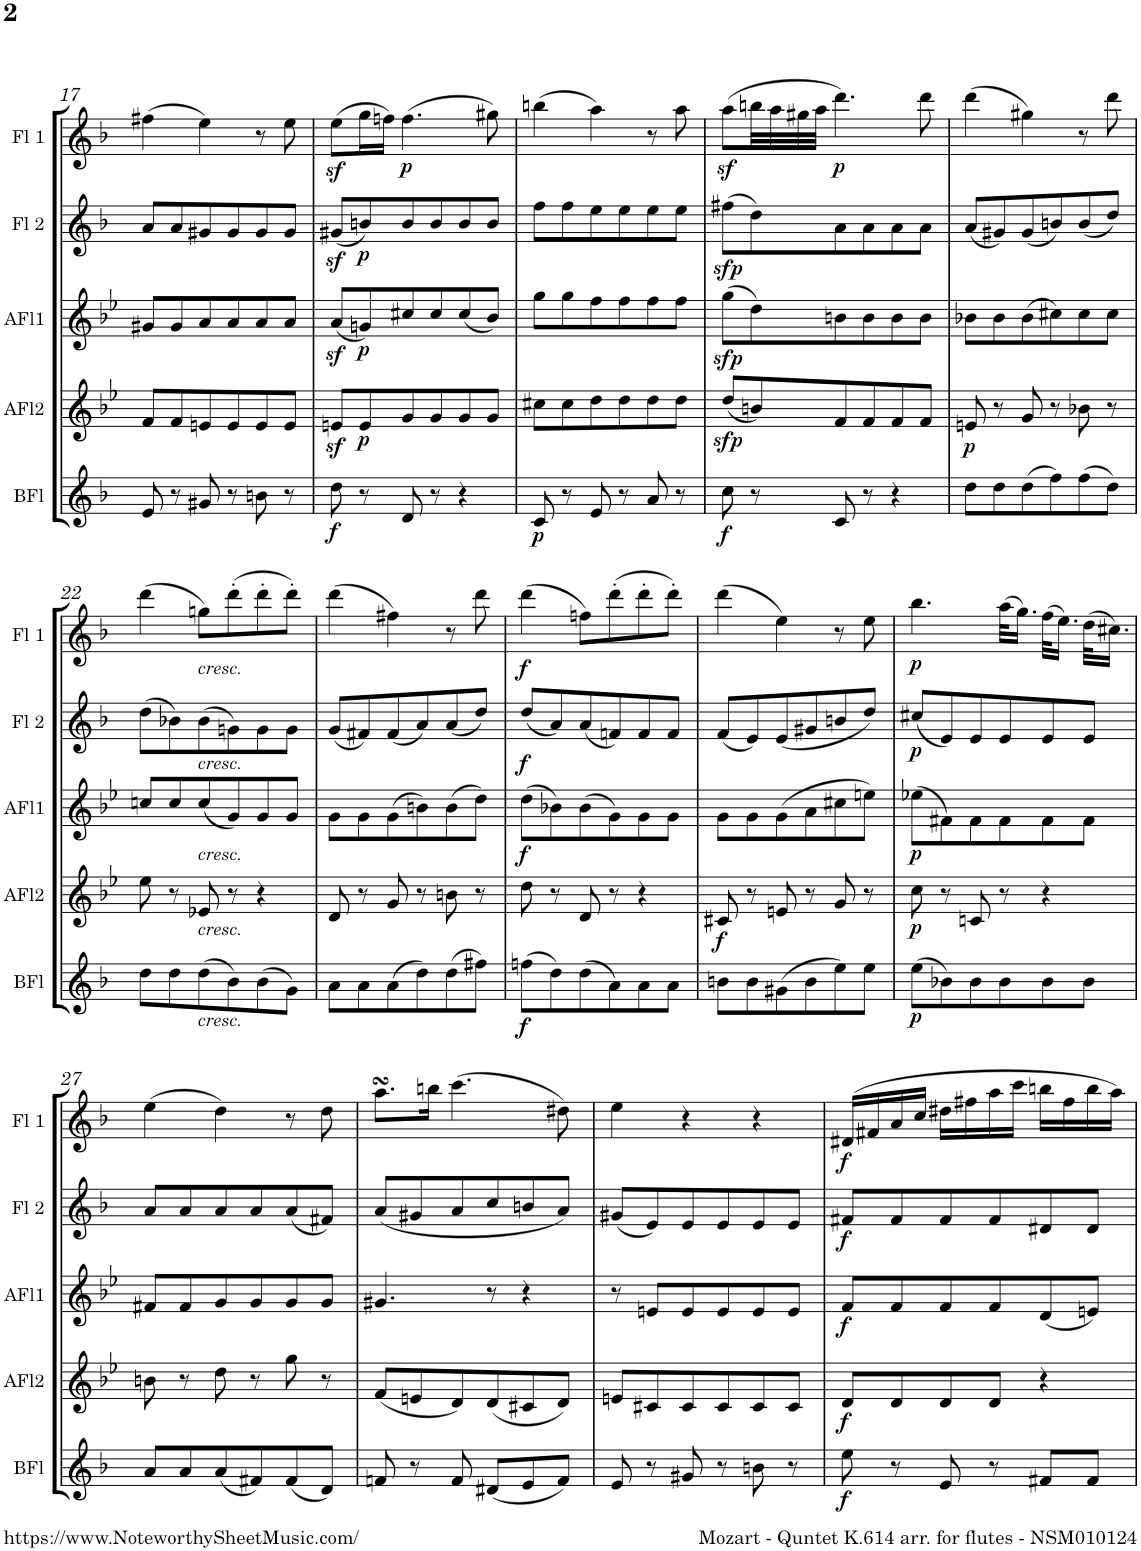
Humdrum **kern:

**kern	**dynam	**kern	**dynam	**kern	**dynam	**kern	**dynam	**kern	**dynam
*part5	*part5	*part4	*part4	*part3	*part3	*part2	*part2	*part1	*part1
*staff5	*staff5	*staff4	*staff4	*staff3	*staff3	*staff2	*staff2	*staff1	*staff1
*I"Bass Fl	*	*I"Alto Fl 2	*	*I"Alto Fl 1	*	*I"Flute 2	*	*I"Flute 1	*
*I'BFl	*	*I'AFl2	*	*I'AFl1	*	*I'Fl 2	*	*I'Fl 1	*
!!LO:PB:g=z
*clefG2	*	*clefG2	*	*clefG2	*	*clefG2	*	*clefG2	*
*Trd7c12	*	*Trd3c5	*	*Trd3c5	*	*	*	*	*
*k[b-]	*	*k[b-e-]	*	*k[b-e-]	*	*k[b-]	*	*k[b-]	*
*M3/4	*	*M3/4	*	*M3/4	*	*M3/4	*	*M3/4	*
=17	=17	=17	=17	=17	=17	=17	=17	=17	=17
8e/	.	8f/L	.	8g#X/L	.	8a/L	.	(4ff#X\	.
8r	.	8f/	.	8g#/	.	8a/	.	.	.
8g#X/	.	8en/	.	8a/	.	8g#X/	.	4ee\)	.
8r	.	8e/	.	8a/	.	8g#/	.	.	.
8bn\	.	8e/	.	8a/	.	8g#/	.	8r	.
8r	.	8e/J	.	8a/J	.	8g#/J	.	8ee\	.
=18	=18	=18	=18	=18	=18	=18	=18	=18	=18
!	!LO:DY:b	!	!	!	!	!	!	!	!
8dd\	f	8enz</L	.	(8az</L	.	(8g#Xz</L	.	(8eez<\L	.
!	!	!	!LO:DY:b	!	!LO:DY:b	!	!LO:DY:b	!	!
8r	.	8e/	p	8gn/)	p	8bn/)	p	16gg\L	.
.	.	.	.	.	.	.	.	16ffn\JJ)	.
!	!	!	!	!	!	!	!	!	!LO:DY:b
8d/	.	8g/	.	8cc#X/	.	8b/	.	(4.ff\	p
8r	.	8g/	.	8cc#/	.	8b/	.	.	.
4r	.	8g/	.	(8cc#/	.	8b/	.	.	.
.	.	8g/J	.	8b-/J)	.	8b/J	.	8gg#X\)	.
=19	=19	=19	=19	=19	=19	=19	=19	=19	=19
!	!LO:DY:b	!	!	!	!	!	!	!	!
8c/	p	8cc#X\L	.	8gg\L	.	8ff\L	.	(4bbn\	.
8r	.	8cc#\	.	8gg\	.	8ff\	.	.	.
8e/	.	8dd\	.	8ff\	.	8ee\	.	4aa\)	.
8r	.	8dd\	.	8ff\	.	8ee\	.	.	.
8a/	.	8dd\	.	8ff\	.	8ee\	.	8r	.
8r	.	8dd\J	.	8ff\J	.	8ee\J	.	8aa\	.
=20	=20	=20	=20	=20	=20	=20	=20	=20	=20
!	!LO:DY:b	!	!LO:DY:b	!	!LO:DY:b	!	!LO:DY:b	!	!
8cc\	f	(8dd/L	sfp	(8gg\L	sfp	(8ff#X\L	sfp	(8aaz<\L	.
8r	.	8bn/)	.	8dd\)	.	8dd\)	.	32bbn\LL	.
.	.	.	.	.	.	.	.	32aa\	.
.	.	.	.	.	.	.	.	32gg#X\	.
.	.	.	.	.	.	.	.	32aa\JJJ	.
!	!	!	!	!	!	!	!	!	!LO:DY:b
8c/	.	8f/	.	8bn\	.	8a\	.	4.ddd\)	p
8r	.	8f/	.	8b\	.	8a\	.	.	.
4r	.	8f/	.	8b\	.	8a\	.	.	.
.	.	8f/J	.	8b\J	.	8a\J	.	8ddd\	.
=21	=21	=21	=21	=21	=21	=21	=21	=21	=21
!	!	!	!LO:DY:b	!	!	!	!	!	!
8dd\L	.	8en/	p	8b-X\L	.	(8a/L	.	(4ddd\	.
8dd\	.	8r	.	8b-\	.	8g#X/)	.	.	.
(8dd\	.	8g/	.	(8b-\	.	(8g#/	.	4gg#X\)	.
8ff\)	.	8r	.	8cc#X\)	.	8bn/)	.	.	.
(8ff\	.	8b-X\	.	8cc#\	.	(8b/	.	8r	.
8dd\J)	.	8r	.	8cc#\J	.	8dd/J)	.	8ddd\	.
!!LO:LB:g=z
=22	=22	=22	=22	=22	=22	=22	=22	=22	=22
8dd\L	.	8ee-\	.	8ccn/L	.	(8dd\L	.	(4ddd\	.
8dd\	.	8r	.	8cc/	.	8b-X\)	.	.	.
!	!	!	!	!	!	!	!	!LO:TX:b:i:t=cresc.	!
!	!	!	!	!	!	!LO:TX:b:i:t=cresc.	!	!	!
!	!	!	!	!LO:TX:b:i:t=cresc.	!	!	!	!	!
!	!	!LO:TX:b:i:t=cresc.	!	!	!	!	!	!	!
!LO:TX:b:i:t=cresc.	!	!	!	!	!	!	!	!	!
(8dd\	.	8e-X/	.	(8cc/	.	(8b-\	.	8ggn\L)	.
8b-\)	.	8r	.	8g/)	.	8gn\)	.	(8ddd'\	.
(8b-\	.	4r	.	8g/	.	8g\	.	8ddd'\	.
8g\J)	.	.	.	8g/J	.	8g\J	.	8ddd'\J)	.
=23	=23	=23	=23	=23	=23	=23	=23	=23	=23
8a\L	.	8d/	.	8g\L	.	(8g/L	.	(4ddd\	.
8a\	.	8r	.	8g\	.	8f#X/)	.	.	.
(8a\	.	8g/	.	(8g\	.	(8f#/	.	4ff#X\)	.
8dd\)	.	8r	.	8bn\)	.	8a/)	.	.	.
(8dd\	.	8bn\	.	(8b\	.	(8a/	.	8r	.
8ff#X\J)	.	8r	.	8dd\J)	.	8dd/J)	.	8ddd\	.
=24	=24	=24	=24	=24	=24	=24	=24	=24	=24
!	!LO:DY:b	!	!	!	!LO:DY:b	!	!LO:DY:b	!	!LO:DY:b
(8ffn\L	f	8dd\	.	(8dd\L	f	(8dd/L	f	(4ddd\	f
8dd\)	.	8r	.	8b-X\)	.	8a/)	.	.	.
(8dd\	.	8d/	.	(8b-\	.	(8a/	.	8ffn\L)	.
8a\)	.	8r	.	8g\)	.	8fn/)	.	(8ddd'\	.
8a\	.	4r	.	8g\	.	8f/	.	8ddd'\	.
8a\J	.	.	.	8g\J	.	8f/J	.	8ddd'\J)	.
=25	=25	=25	=25	=25	=25	=25	=25	=25	=25
!	!	!	!LO:DY:b	!	!	!	!	!	!
8bn\L	.	8c#X/	f	8g\L	.	(8f/L	.	(4ddd\	.
8b\	.	8r	.	8g\	.	8e/)	.	.	.
(8g#X\	.	8en/	.	(8g\	.	(8e/	.	4ee\)	.
8b\	.	8r	.	8a\	.	8g#X/	.	.	.
8ee\)	.	8g/	.	8cc#X\	.	8bn/	.	8r	.
8ee\J	.	8r	.	8een\J)	.	8dd/J)	.	8ee\	.
=26	=26	=26	=26	=26	=26	=26	=26	=26	=26
!	!LO:DY:b	!	!LO:DY:b	!	!LO:DY:b	!	!LO:DY:b	!	!LO:DY:b
(8ee\L	p	8cc\	p	(8ee-X\L	p	(8cc#X/L	p	4.bb-\	p
8b-X\)	.	8r	.	8f#X\)	.	8e/)	.	.	.
8b-\	.	8cn/	.	8f#\	.	8e/	.	.	.
8b-\	.	8r	.	8f#\	.	8e/	.	(32aa\KLL	.
.	.	.	.	.	.	.	.	16.gg\JJ)	.
8b-\	.	4r	.	8f#\	.	8e/	.	(32ff\KLL	.
.	.	.	.	.	.	.	.	16.ee\JJ)	.
8b-\J	.	.	.	8f#\J	.	8e/J	.	(32dd\KLL	.
.	.	.	.	.	.	.	.	16.cc#X\JJ)	.
!!LO:LB:g=z
=27	=27	=27	=27	=27	=27	=27	=27	=27	=27
8a/L	.	8bn\	.	8f#X/L	.	8a/L	.	(4ee\	.
8a/	.	8r	.	8f#/	.	8a/	.	.	.
(8a/	.	8dd\	.	8g/	.	8a/	.	4dd\)	.
8f#X/)	.	8r	.	8g/	.	8a/	.	.	.
(8f#/	.	8gg\	.	8g/	.	(8a/	.	8r	.
8d/J)	.	8r	.	8g/J	.	8f#X/J)	.	8dd\	.
=28	=28	=28	=28	=28	=28	=28	=28	=28	=28
8fn/	.	(8f/L	.	4.g#X/	.	(8a/L	.	8.aasSsS\L	.
8r	.	8en/	.	.	.	8g#X/	.	.	.
.	.	.	.	.	.	.	.	16bbn\Jk	.
8f/	.	8d/)	.	.	.	8a/	.	(4.ccc\	.
(8d#X/L	.	(8d/	.	8r	.	8cc/	.	.	.
8e/	.	8c#X/	.	4r	.	8bn/	.	.	.
8f/J)	.	8d/J)	.	.	.	8a/J)	.	8dd#X\)	.
=29	=29	=29	=29	=29	=29	=29	=29	=29	=29
8e/	.	8en/L	.	8r	.	(8g#X/L	.	4ee\	.
8r	.	8c#X/	.	8en/L	.	8e/)	.	.	.
8g#X/	.	8c#/	.	8e/	.	8e/	.	4r	.
8r	.	8c#/	.	8e/	.	8e/	.	.	.
8bn\	.	8c#/	.	8e/	.	8e/	.	4r	.
8r	.	8c#/J	.	8e/J	.	8e/J	.	.	.
=30	=30	=30	=30	=30	=30	=30	=30	=30	=30
!	!LO:DY:b	!	!LO:DY:b	!	!LO:DY:b	!	!LO:DY:b	!	!LO:DY:b
8ee\	f	8d/L	f	8f/L	f	8f#X/L	f	(16d#X/LL	f
.	.	.	.	.	.	.	.	16f#X/	.
8r	.	8d/	.	8f/	.	8f#/	.	16a/	.
.	.	.	.	.	.	.	.	16cc/JJ	.
8e/	.	8d/	.	8f/	.	8f#/	.	16dd#X\LL	.
.	.	.	.	.	.	.	.	16ff#X\	.
8r	.	8d/J	.	8f/	.	8f#/	.	16aa\	.
.	.	.	.	.	.	.	.	16ccc\JJ	.
8f#X/L	.	4r	.	(8d/	.	8d#X/	.	16bbn\LL	.
.	.	.	.	.	.	.	.	16ff#\	.
8f#/J	.	.	.	8en/J)	.	8d#/J	.	16bb\	.
.	.	.	.	.	.	.	.	16aa\JJ)	.
=	=	=	=	=	=	=	=	=	=
*-	*-	*-	*-	*-	*-	*-	*-	*-	*-
